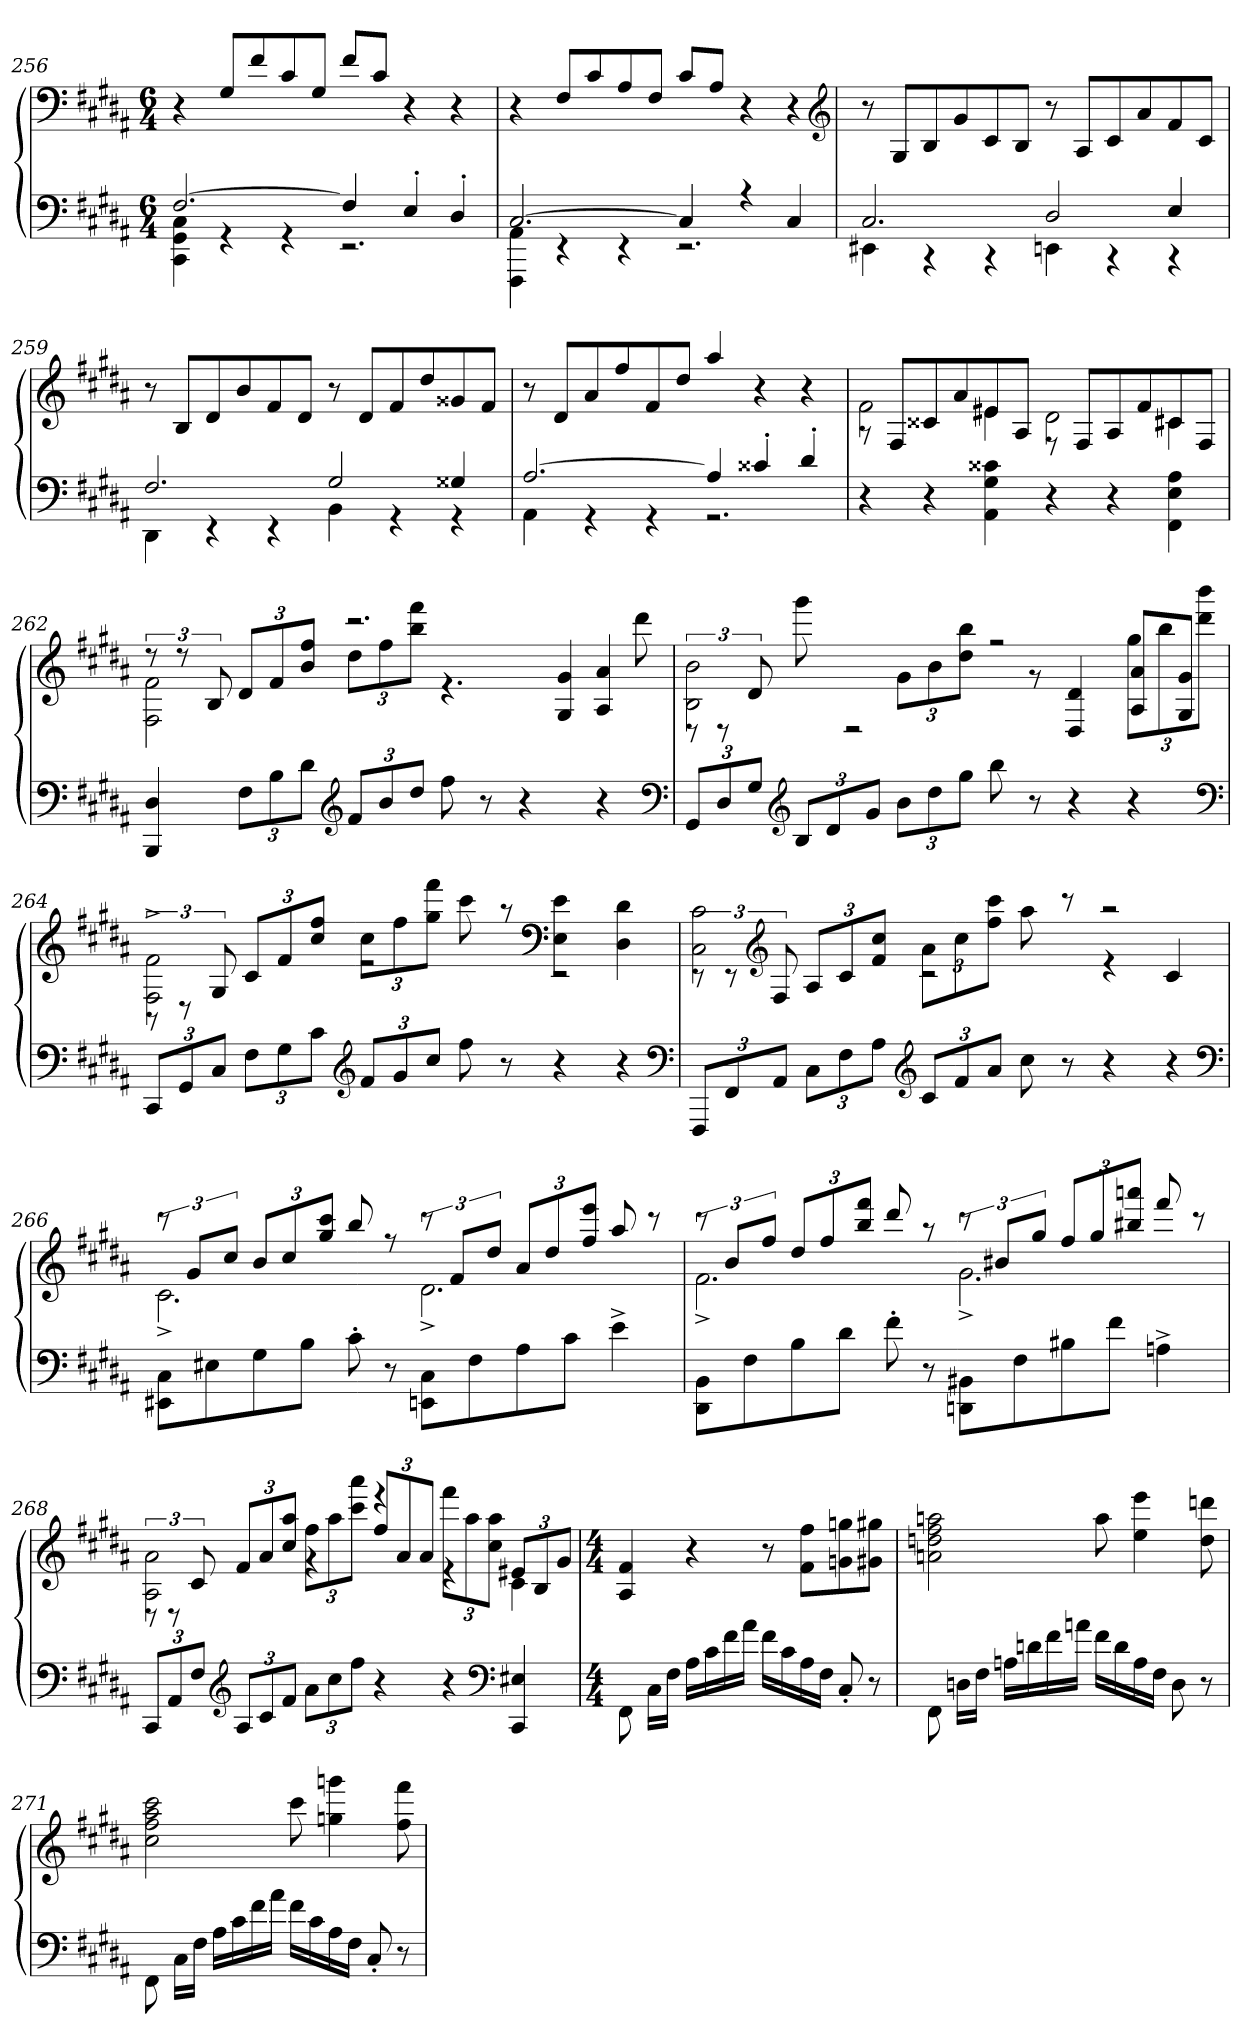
**kern	**kern
*part1	*part1
*staff2	*staff1
*clefF4	*clefF4
*k[f#c#g#d#a#]	*k[f#c#g#d#a#]
*M6/4	*M6/4
=256	=256
*^	*
[2.F#/	4CC#\ 4GG#\ 4C#\	4r
.	4r	8G#/L
.	.	8f#/
.	4r	8c#/
.	.	8G#/J
4F#/]	2.r	8f#/L
.	.	8c#/J
4E'/	.	4r
4D#'/	.	4r
=257	=257	=257
[2.C#/	4FFF#\ 4AA#\	4r
.	4r	8F#/L
.	.	8c#/
.	4r	8A#/
.	.	8F#/J
4C#/]	2.r	8c#/L
.	.	8A#/J
4r	.	4r
4C#/	.	4r
*	*	*clefG2
=258	=258	=258
2.C#/	4EE#X\	8r
.	.	8G#/L
.	4r	8B/
.	.	8g#/
.	4r	8c#/
.	.	8B/J
2D#/	4EEn\	8r
.	.	8A#/L
.	4r	8c#/
.	.	8a#/
4E/	4r	8f#/
.	.	8c#/J
=259	=259	=259
2.F#/	4DD#\	8r
.	.	8B/L
.	4r	8d#/
.	.	8b/
.	4r	8f#/
.	.	8d#/J
2G#/	4BB\	8r
.	.	8d#/L
.	4r	8f#/
.	.	8dd#/
4G##X/	4r	8g##X/
.	.	8f#/J
=260	=260	=260
[2.A#/	4AA#\	8r
.	.	8d#/L
.	4r	8a#/
.	.	8ff#/
.	4r	8f#/
.	.	8dd#/J
4A#/]	2.r	4aa#/
4c##X'/	.	4r
4d#'/	.	4r
*v	*v	*
=261	=261
*	*^
4r	2f#\	8r
.	.	8F#/L
4r	.	8c##X/
.	.	8a#/
4AA#\ 4G#\ 4c##X\	4e#X\	8e#X/
.	.	8A#/J
4r	2d#\	8r
.	.	8F#/L
4r	.	8A#/
.	.	8f#/
4FF#\ 4E\ 4A#\	4c#X\	8c#X/
.	.	8F#/J
=262	=262	=262
4BBB/ 4D#/	12r	2F#\ 2f#\
.	12r	.
.	12B/	.
12F#\L	12d#/L	.
12B\	12f#/	.
12d#\J	12b/ 12ff#/J	.
*clefG2	*	*
12f#/L	2.r	12dd#\L
12b/	.	12ff#\
12dd#/J	.	12bb\ 12fff#\J
8ff#\	.	4.r
8r	.	.
4r	.	.
.	.	4G#/ 4g#/
4r	4A#/ 4a#/	.
.	.	8ddd#\
*clefF4	*	*
=263	=263	=263
12GG#/L	2B\ 2b\	12r
12D#/	.	12r
12G#/J	.	12d#/
*clefG2	*	*
12B/L	.	8ggg#\
12d#/	.	.
.	.	2r
12g#/J	.	.
12b\L	12g#\L	.
12dd#\	12b\	.
12gg#\J	12dd#\ 12bb\J	.
8bb\	2r	.
8r	.	8r
4r	.	4D#/ 4d#/
4r	12gg#\L	8A#/ 8a#/L
.	12bb\	.
.	.	8G#/ 8g#/J
.	12ddd#\ 12bbb\J	.
*clefF4	*	*
=264	=264	=264
12CC#/L	2F#^\ 2f#^\	12r
12GG#/	.	12r
12C#/J	.	12G#/
12F#\L	.	12c#/L
12G#\	.	12f#/
12c#\J	.	12cc#/ 12ff#/J
*clefG2	*	*
12f#/L	12cc#\L	2r
12g#/	12ff#\	.
12cc#/J	12gg#\ 12fff#\J	.
8ff#\	8ccc#\	.
8r	8r	.
*	*clefF4	*
4r	4E\ 4e\	2r
4r	4D#\ 4d#\	.
*clefF4	*	*
=265	=265	=265
12FFF#/L	2C#\ 2c#\	12r
12FF#/	.	12r
*	*clefG2	*
12AA#/J	.	12F#/
12C#\L	.	12A#/L
12F#\	.	12c#/
12A#\J	.	12f#/ 12cc#/J
*clefG2	*	*
12c#/L	12a#\L	2r
12f#/	12cc#\	.
12a#/J	12ff#\ 12ccc#\J	.
8cc#\	8aa#\	.
8r	8r	.
4r	2r	4r
4r	.	4c#/
*clefF4	*	*
=266	=266	=266
8EE#X\ 8C#\L	12r	2.c#^\
.	12g#/L	.
8E#X\	.	.
.	12cc#/J	.
8G#\	12b/L	.
.	12cc#/	.
8B\J	.	.
.	12gg#/ 12ccc#/J	.
8c#'\	8bb/	.
8r	8r	.
8EEn\ 8C#\L	12r	2.d#^\
.	12f#/L	.
8F#\	.	.
.	12dd#/J	.
8A#\	12a#/L	.
.	12dd#/	.
8c#\J	.	.
.	12ff#/ 12eee/J	.
4e^\	8aa#/	.
.	8r	.
=267	=267	=267
8DD#\ 8BB\L	12r	2.f#^\
.	12b/L	.
8F#\	.	.
.	12ff#/J	.
8B\	12dd#/L	.
.	12ff#/	.
8d#\J	.	.
.	12bb/ 12fff#/J	.
8f#'\	8ddd#/	.
8r	8r	.
8DDn\ 8BB#X\L	12r	2.g#^\
.	12b#X/L	.
8F#\	.	.
.	12gg#/J	.
8B#X\	12ff#/L	.
.	12gg#/	.
8f#\J	.	.
.	12bb#X/ 12aaan/J	.
4An^\	8fff#/	.
.	8r	.
=268	=268	=268
12CC#/L	2A#\ 2a#\	12r
12AA#/	.	12r
12F#/J	.	12c#/
*clefG2	*	*
12A#/L	.	12f#/L
12c#/	.	12a#/
12f#/J	.	12cc#/ 12aa#/J
12a#\L	12ff#\L	4r
12cc#\	12aa#\	.
12ff#\J	12ccc#\ 12aaa#\J	.
4r	4r	12ff#/L
.	.	12a#/
.	.	12a#/J
4r	12fff#\L	4r
.	12aa#\	.
.	12cc#\ 12aa#\J	.
*clefF4	*	*
4CC#/ 4E#X/	4c#\	12e#X/L
.	.	12B/
.	.	12g#/J
*	*v	*v
=269	=269
*M4/4	*M4/4
*	*MM144
8FF#\	4A#/ 4f#/
16C#\LL	.
16F#\JJ	.
16A#\LL	4r
16c#\	.
16f#\	.
16a#\JJ	.
16f#\LL	8r
16c#\	.
16A#\	8f#\ 8ff#\L
16F#\JJ	.
8C#'/	8gn\ 8ggn\
8r	8g#X\ 8gg#X\J
=270	=270
8FF#\	2an\ 2ddn\ 2ff#\ 2aan\
16Dn\LL	.
16F#\JJ	.
16An\LL	.
16dn\	.
16f#\	.
16an\JJ	.
16f#\LL	8aa\
16d\	.
16A\	4ee\ 4eee\
16F#\JJ	.
8D\	.
8r	8dd\ 8dddn\
=271	=271
8FF#\	2cc#\ 2ff#\ 2aa#\ 2ccc#\
16C#\LL	.
16F#\JJ	.
16A#\LL	.
16c#\	.
16f#\	.
16a#\JJ	.
16f#\LL	8ccc#\
16c#\	.
16A#\	4ggn\ 4gggn\
16F#\JJ	.
8C#'/	.
8r	8ff#\ 8fff#\
=	=
*-	*-
